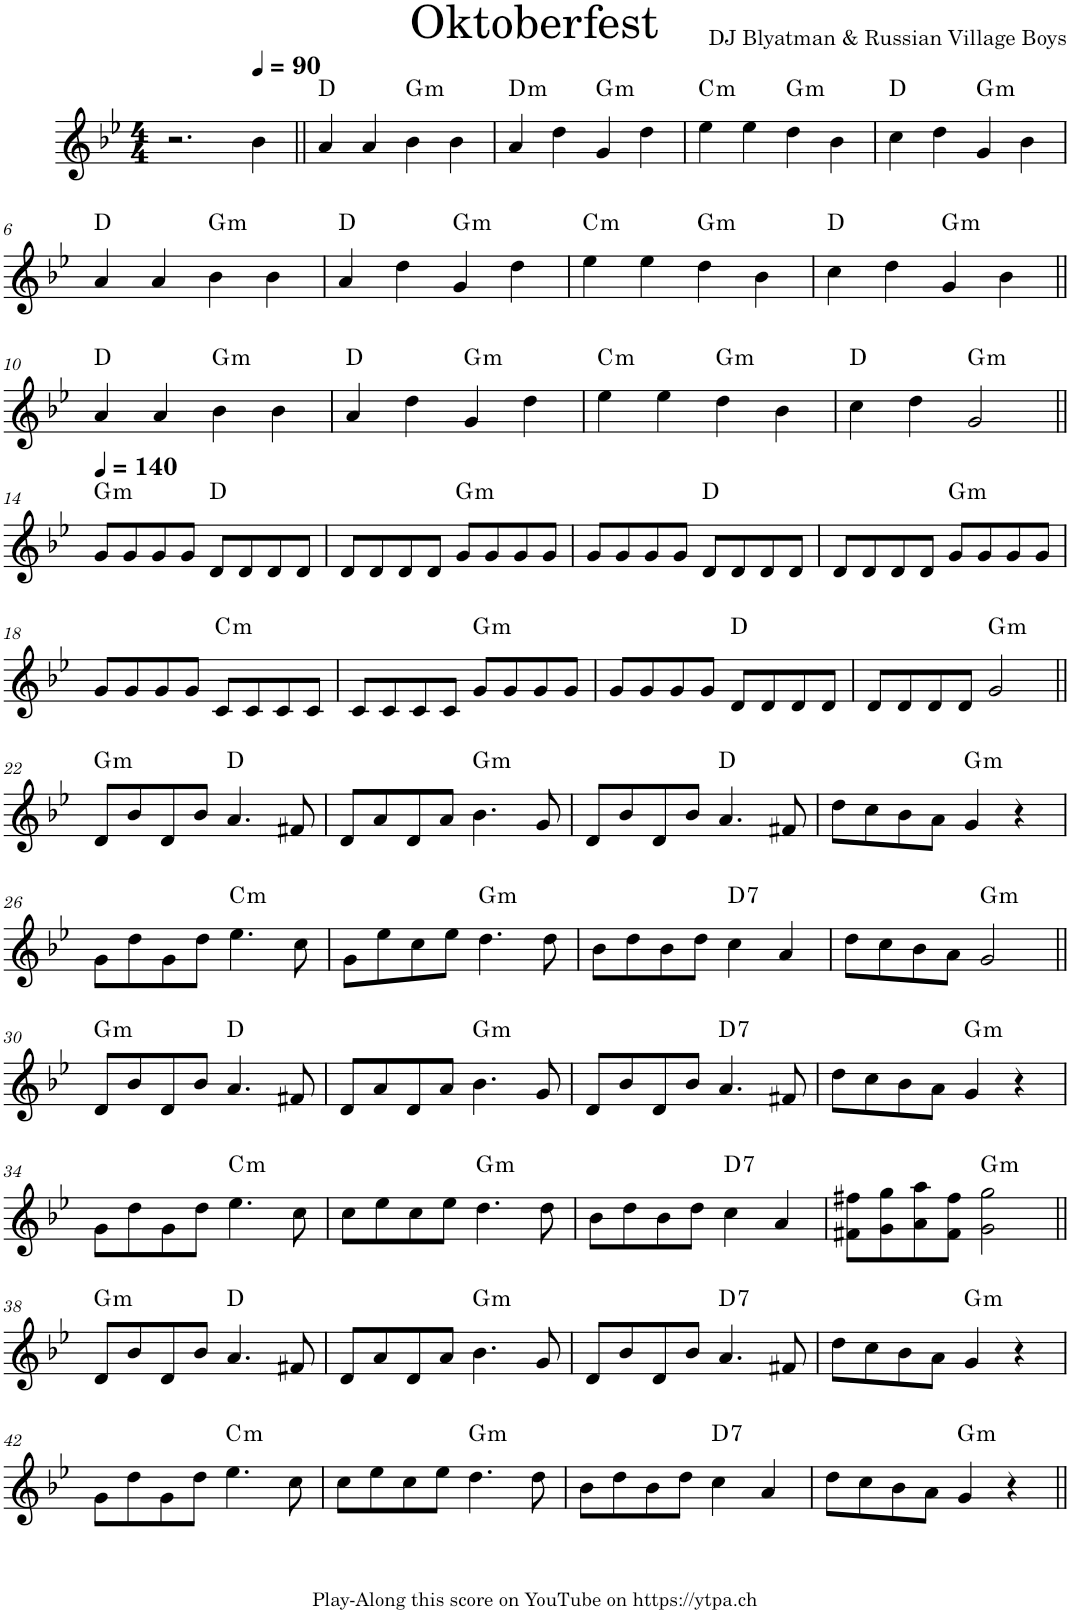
**kern	**harte
*part1	*part1
*staff1	*
*I"Voice	*
*I'Vc.	*
*clefG2	*
*k[b-e-]	*
*M4/4	*
=1	=1
2.r	.
*MM90	*
4b-\	.
=2||	=2||
4a/	D:maj
4a/	.
!	!LO:H:kt=m
4b-\	G:min
4b-\	.
=3	=3
!	!LO:H:kt=m
4a/	D:min
4dd\	.
!	!LO:H:kt=m
4g/	G:min
4dd\	.
=4	=4
!	!LO:H:kt=m
4ee-\	C:min
4ee-\	.
!	!LO:H:kt=m
4dd\	G:min
4b-\	.
=5	=5
4cc\	D:maj
4dd\	.
!	!LO:H:kt=m
4g/	G:min
4b-\	.
!!LO:LB:g=z
=6	=6
4a/	D:maj
4a/	.
!	!LO:H:kt=m
4b-\	G:min
4b-\	.
=7	=7
4a/	D:maj
4dd\	.
!	!LO:H:kt=m
4g/	G:min
4dd\	.
=8	=8
!	!LO:H:kt=m
4ee-\	C:min
4ee-\	.
!	!LO:H:kt=m
4dd\	G:min
4b-\	.
=9	=9
4cc\	D:maj
4dd\	.
!	!LO:H:kt=m
4g/	G:min
4b-\	.
!!LO:LB:g=z
=10||	=10||
4a/	D:maj
4a/	.
!	!LO:H:kt=m
4b-\	G:min
4b-\	.
=11	=11
4a/	D:maj
4dd\	.
!	!LO:H:kt=m
4g/	G:min
4dd\	.
=12	=12
!	!LO:H:kt=m
4ee-\	C:min
4ee-\	.
!	!LO:H:kt=m
4dd\	G:min
4b-\	.
=13	=13
4cc\	D:maj
4dd\	.
!	!LO:H:kt=m
2g/	G:min
!!LO:LB:g=z
=14||	=14||
*MM140	*
!	!LO:H:kt=m
8g/L	G:min
8g/	.
8g/	.
8g/J	.
8d/L	D:maj
8d/	.
8d/	.
8d/J	.
=15	=15
8d/L	.
8d/	.
8d/	.
8d/J	.
!	!LO:H:kt=m
8g/L	G:min
8g/	.
8g/	.
8g/J	.
=16	=16
8g/L	.
8g/	.
8g/	.
8g/J	.
8d/L	D:maj
8d/	.
8d/	.
8d/J	.
=17	=17
8d/L	.
8d/	.
8d/	.
8d/J	.
!	!LO:H:kt=m
8g/L	G:min
8g/	.
8g/	.
8g/J	.
!!LO:LB:g=z
=18	=18
8g/L	.
8g/	.
8g/	.
8g/J	.
!	!LO:H:kt=m
8c/L	C:min
8c/	.
8c/	.
8c/J	.
=19	=19
8c/L	.
8c/	.
8c/	.
8c/J	.
!	!LO:H:kt=m
8g/L	G:min
8g/	.
8g/	.
8g/J	.
=20	=20
8g/L	.
8g/	.
8g/	.
8g/J	.
8d/L	D:maj
8d/	.
8d/	.
8d/J	.
=21	=21
8d/L	.
8d/	.
8d/	.
8d/J	.
!	!LO:H:kt=m
2g/	G:min
!!LO:LB:g=z
=22||	=22||
!	!LO:H:kt=m
8d/L	G:min
8b-/	.
8d/	.
8b-/J	.
4.a/	D:maj
8f#X/	.
=23	=23
8d/L	.
8a/	.
8d/	.
8a/J	.
!	!LO:H:kt=m
4.b-\	G:min
8g/	.
=24	=24
8d/L	.
8b-/	.
8d/	.
8b-/J	.
4.a/	D:maj
8f#X/	.
=25	=25
8dd\L	.
8cc\	.
8b-\	.
8a\J	.
!	!LO:H:kt=m
4g/	G:min
4r	.
!!LO:LB:g=z
=26	=26
8g\L	.
8dd\	.
8g\	.
8dd\J	.
!	!LO:H:kt=m
4.ee-\	C:min
8cc\	.
=27	=27
8g\L	.
8ee-\	.
8cc\	.
8ee-\J	.
!	!LO:H:kt=m
4.dd\	G:min
8dd\	.
=28	=28
8b-\L	.
8dd\	.
8b-\	.
8dd\J	.
!	!LO:H:kt=7
4cc\	D:7
4a/	.
=29	=29
8dd\L	.
8cc\	.
8b-\	.
8a\J	.
!	!LO:H:kt=m
2g/	G:min
!!LO:LB:g=z
=30||	=30||
!	!LO:H:kt=m
8d/L	G:min
8b-/	.
8d/	.
8b-/J	.
4.a/	D:maj
8f#X/	.
=31	=31
8d/L	.
8a/	.
8d/	.
8a/J	.
!	!LO:H:kt=m
4.b-\	G:min
8g/	.
=32	=32
8d/L	.
8b-/	.
8d/	.
8b-/J	.
!	!LO:H:kt=7
4.a/	D:7
8f#X/	.
=33	=33
8dd\L	.
8cc\	.
8b-\	.
8a\J	.
!	!LO:H:kt=m
4g/	G:min
4r	.
!!LO:LB:g=z
=34	=34
8g\L	.
8dd\	.
8g\	.
8dd\J	.
!	!LO:H:kt=m
4.ee-\	C:min
8cc\	.
=35	=35
8cc\L	.
8ee-\	.
8cc\	.
8ee-\J	.
!	!LO:H:kt=m
4.dd\	G:min
8dd\	.
=36	=36
8b-\L	.
8dd\	.
8b-\	.
8dd\J	.
!	!LO:H:kt=7
4cc\	D:7
4a/	.
=37	=37
8f#X\ 8ff#X\L	.
8g\ 8gg\	.
8a\ 8aa\	.
8f#\ 8ff#\J	.
!	!LO:H:kt=m
2g\ 2gg\	G:min
!!LO:LB:g=z
=38||	=38||
!	!LO:H:kt=m
8d/L	G:min
8b-/	.
8d/	.
8b-/J	.
4.a/	D:maj
8f#X/	.
=39	=39
8d/L	.
8a/	.
8d/	.
8a/J	.
!	!LO:H:kt=m
4.b-\	G:min
8g/	.
=40	=40
8d/L	.
8b-/	.
8d/	.
8b-/J	.
!	!LO:H:kt=7
4.a/	D:7
8f#X/	.
=41	=41
8dd\L	.
8cc\	.
8b-\	.
8a\J	.
!	!LO:H:kt=m
4g/	G:min
4r	.
!!LO:LB:g=z
=42	=42
8g\L	.
8dd\	.
8g\	.
8dd\J	.
!	!LO:H:kt=m
4.ee-\	C:min
8cc\	.
=43	=43
8cc\L	.
8ee-\	.
8cc\	.
8ee-\J	.
!	!LO:H:kt=m
4.dd\	G:min
8dd\	.
=44	=44
8b-\L	.
8dd\	.
8b-\	.
8dd\J	.
!	!LO:H:kt=7
4cc\	D:7
4a/	.
=45	=45
8dd\L	.
8cc\	.
8b-\	.
8a\J	.
!	!LO:H:kt=m
4g/	G:min
4r	.
=||	=||
*-	*-
